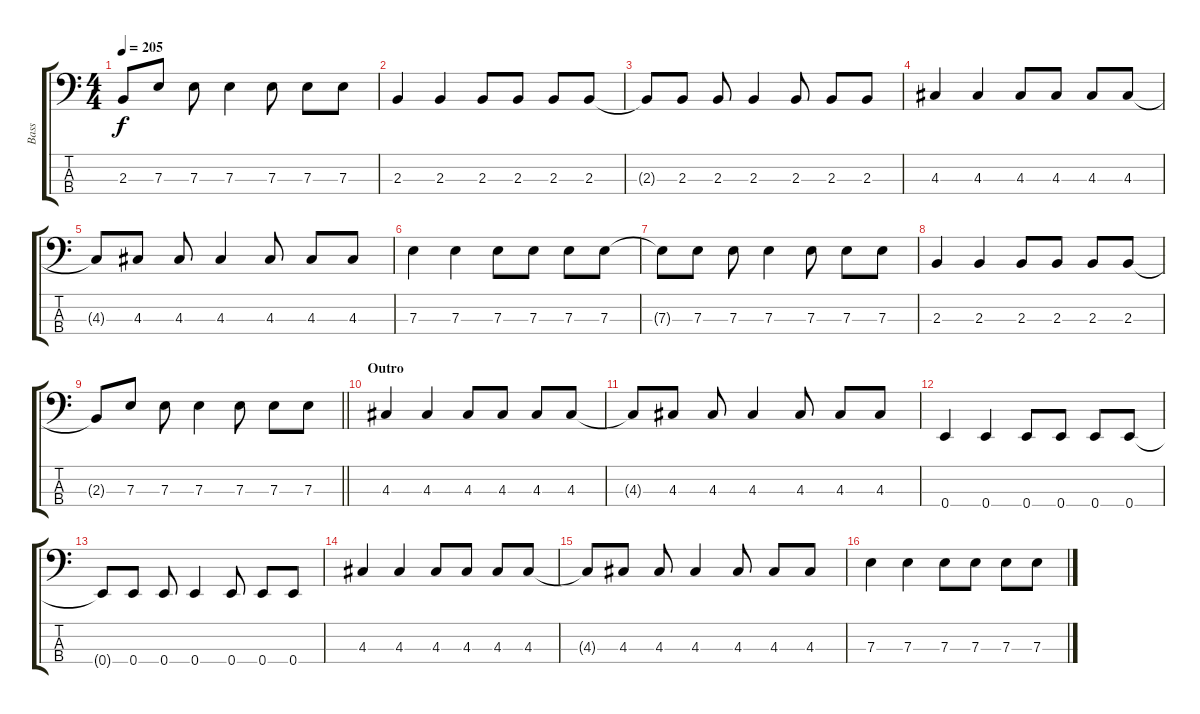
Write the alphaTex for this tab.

\track ("Bass" "Bass") {instrument electricbassfinger}
\staff {score tabs}
\tuning (G2 D2 A1 E1) {hide}
\ts (4 4)
\tempo 205
\clef f4
\ks c
2.3{t}.8{dy f} 7.3.8 7.3.8 7.3.4 7.3.8 7.3.8 7.3.8 |
2.3.4 2.3.4 2.3.8 2.3.8 2.3.8 2.3.8 |
2.3{t}.8 2.3.8 2.3.8 2.3.4 2.3.8 2.3.8 2.3.8 |
4.3.4 4.3.4 4.3.8 4.3.8 4.3.8 4.3.8 |
4.3{t}.8 4.3.8 4.3.8 4.3.4 4.3.8 4.3.8 4.3.8 |
7.3.4 7.3.4 7.3.8 7.3.8 7.3.8 7.3.8 |
7.3{t}.8 7.3.8 7.3.8 7.3.4 7.3.8 7.3.8 7.3.8 |
2.3.4 2.3.4 2.3.8 2.3.8 2.3.8 2.3.8 |
\barLineRight lightlight
2.3{t}.8 7.3.8 7.3.8 7.3.4 7.3.8 7.3.8 7.3.8 |
\section ("" "Outro")
4.3.4 4.3.4 4.3.8 4.3.8 4.3.8 4.3.8 |
4.3{t}.8 4.3.8 4.3.8 4.3.4 4.3.8 4.3.8 4.3.8 |
0.4.4 0.4.4 0.4.8 0.4.8 0.4.8 0.4.8 |
0.4{t}.8 0.4.8 0.4.8 0.4.4 0.4.8 0.4.8 0.4.8 |
4.3.4 4.3.4 4.3.8 4.3.8 4.3.8 4.3.8 |
4.3{t}.8 4.3.8 4.3.8 4.3.4 4.3.8 4.3.8 4.3.8 |
7.3.4 7.3.4 7.3.8 7.3.8 7.3.8 7.3.8
